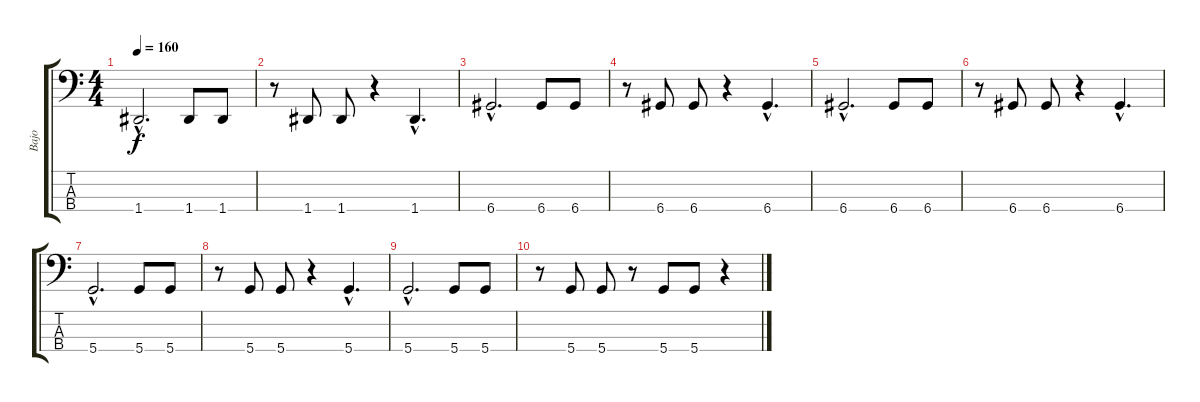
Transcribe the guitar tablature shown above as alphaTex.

\track ("Bajo" "Bajo") {instrument electricbasspick}
\staff {score tabs}
\tuning (F2 C2 G1 D1) {hide}
\ts (4 4)
\tempo 160
\clef f4
\ks c
1.4{hac}.2{d dy f} 1.4.8 1.4.8 |
r.8 1.4.8 1.4.8 r.4 1.4{hac}.4{d} |
6.4{hac}.2{d} 6.4.8 6.4.8 |
r.8 6.4.8 6.4.8 r.4 6.4{hac}.4{d} |
6.4{hac}.2{d} 6.4.8 6.4.8 |
r.8 6.4.8 6.4.8 r.4 6.4{hac}.4{d} |
5.4{hac}.2{d} 5.4.8 5.4.8 |
r.8 5.4.8 5.4.8 r.4 5.4{hac}.4{d} |
5.4{hac}.2{d} 5.4.8 5.4.8 |
r.8 5.4.8 5.4.8 r.8 5.4.8 5.4.8 r.4
